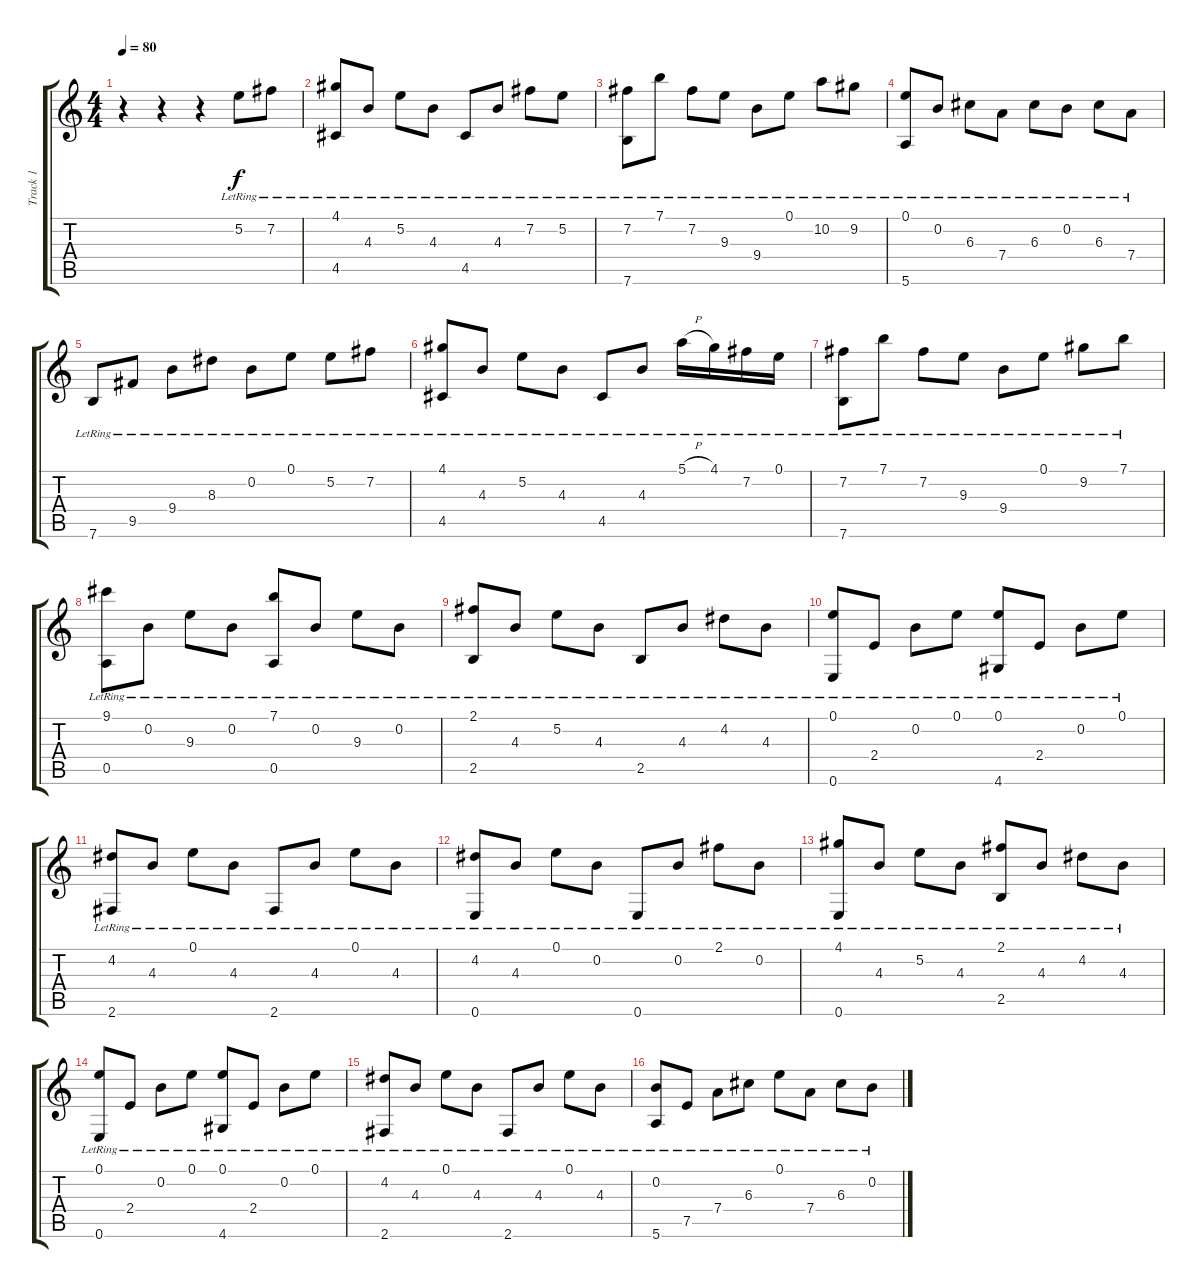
\track ("Track 1" "Track 1") {instrument electricguitarjazz}
\staff {score tabs}
\tuning (E4 B3 G3 D3 A2 E2) {hide}
\ts (4 4)
\tempo 80
\clef g2
\ks c
r.4{dy f instrument electricguitarjazz} r.4 r.4 5.2{lr}.8 7.2{lr}.8 |
(4.1{lr} 4.5{lr}).8 4.3{lr}.8 5.2{lr}.8 4.3{lr}.8 4.5{lr}.8 4.3{lr}.8 7.2{lr}.8 5.2{lr}.8 |
(7.2{lr} 7.6{lr}).8 7.1{lr}.8 7.2{lr}.8 9.3{lr}.8 9.4{lr}.8 0.1{lr}.8 10.2{lr}.8 9.2{lr}.8 |
(0.1{lr} 5.6{lr}).8 0.2{lr}.8 6.3{lr}.8 7.4{lr}.8 6.3{lr}.8 0.2{lr}.8 6.3{lr}.8 7.4{lr}.8 |
7.6{lr}.8 9.5{lr}.8 9.4{lr}.8 8.3{lr}.8 0.2{lr}.8 0.1{lr}.8 5.2{lr}.8 7.2{lr}.8 |
(4.1{lr} 4.5{lr}).8 4.3{lr}.8 5.2{lr}.8 4.3{lr}.8 4.5{lr}.8 4.3{lr}.8 5.1{h lr}.16 4.1{lr}.16 7.2{lr}.16 0.1{lr}.16 |
(7.2{lr} 7.6{lr}).8 7.1{lr}.8 7.2{lr}.8 9.3{lr}.8 9.4{lr}.8 0.1{lr}.8 9.2{lr}.8 7.1{lr}.8 |
(9.1{lr} 0.5{lr}).8 0.2{lr}.8 9.3{lr}.8 0.2{lr}.8 (7.1{lr} 0.5{lr}).8 0.2{lr}.8 9.3{lr}.8 0.2{lr}.8 |
(2.1{lr} 2.5{lr}).8 4.3{lr}.8 5.2{lr}.8 4.3{lr}.8 2.5{lr}.8 4.3{lr}.8 4.2{lr}.8 4.3{lr}.8 |
(0.1{lr} 0.6{lr}).8 2.4{lr}.8 0.2{lr}.8 0.1{lr}.8 (0.1{lr} 4.6{lr}).8 2.4{lr}.8 0.2{lr}.8 0.1{lr}.8 |
(4.2{lr} 2.6{lr}).8 4.3{lr}.8 0.1{lr}.8 4.3{lr}.8 2.6{lr}.8 4.3{lr}.8 0.1{lr}.8 4.3{lr}.8 |
(4.2{lr} 0.6{lr}).8 4.3{lr}.8 0.1{lr}.8 0.2{lr}.8 0.6{lr}.8 0.2{lr}.8 2.1{lr}.8 0.2{lr}.8 |
(4.1{lr} 0.6{lr}).8 4.3{lr}.8 5.2{lr}.8 4.3{lr}.8 (2.1{lr} 2.5{lr}).8 4.3{lr}.8 4.2{lr}.8 4.3{lr}.8 |
(0.1{lr} 0.6{lr}).8 2.4{lr}.8 0.2{lr}.8 0.1{lr}.8 (0.1{lr} 4.6{lr}).8 2.4{lr}.8 0.2{lr}.8 0.1{lr}.8 |
(4.2{lr} 2.6{lr}).8 4.3{lr}.8 0.1{lr}.8 4.3{lr}.8 2.6{lr}.8 4.3{lr}.8 0.1{lr}.8 4.3{lr}.8 |
(0.2{lr} 5.6{lr}).8 7.5{lr}.8 7.4{lr}.8 6.3{lr}.8 0.1{lr}.8 7.4{lr}.8 6.3{lr}.8 0.2{lr}.8
